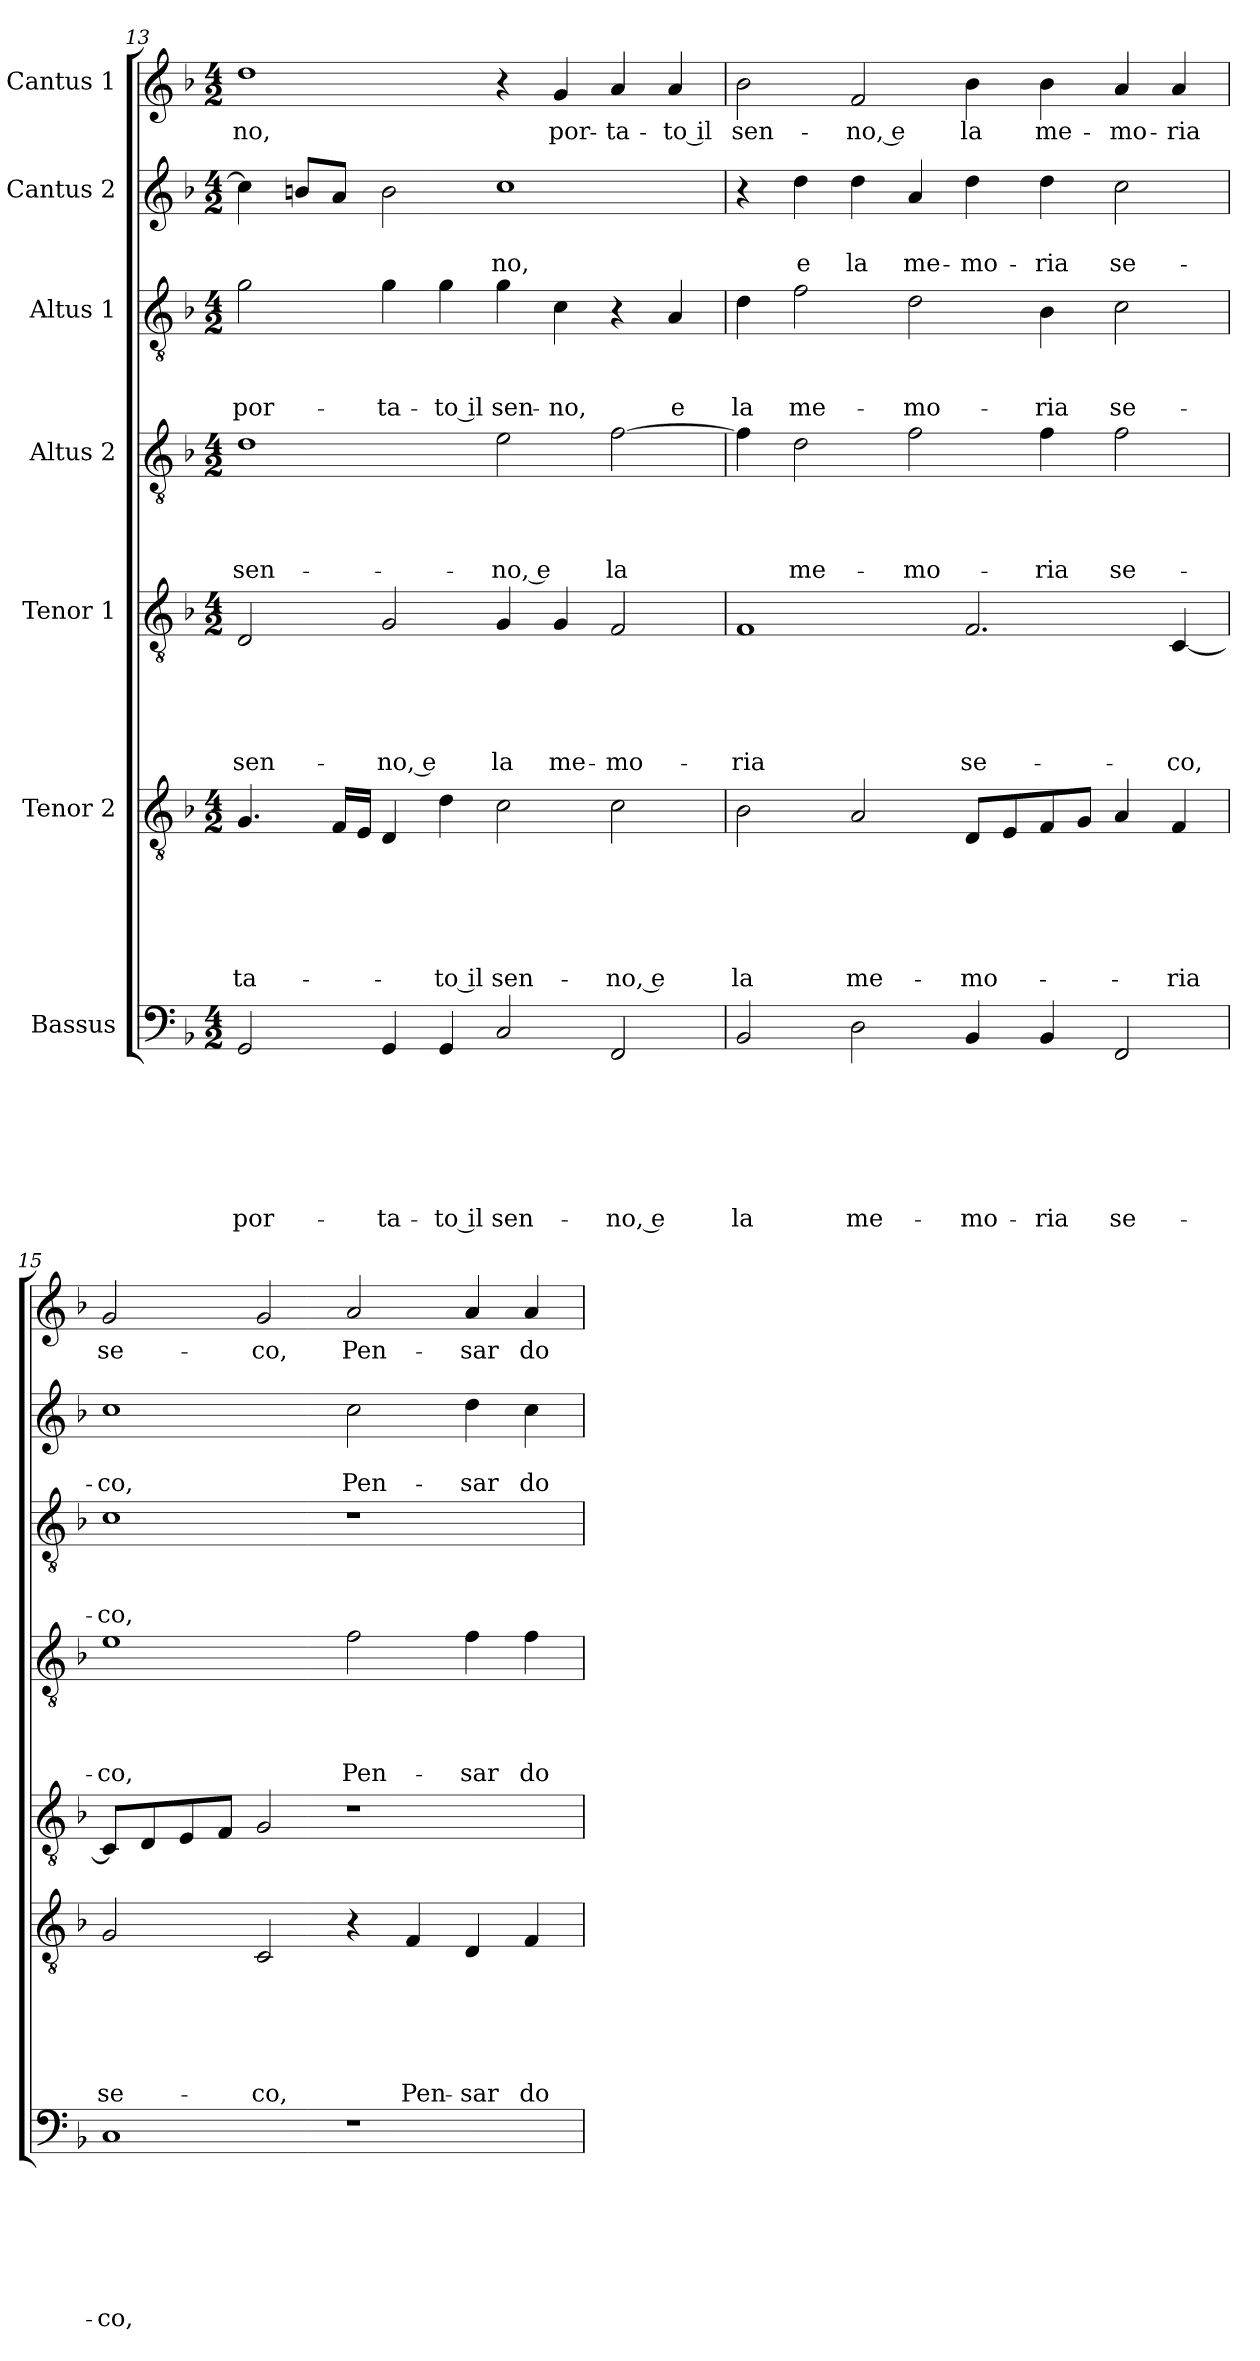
**kern	**text	**text	**text	**text	**text	**text	**text	**kern	**text	**text	**text	**text	**text	**text	**kern	**text	**text	**text	**text	**text	**kern	**text	**text	**text	**text	**kern	**text	**text	**text	**kern	**text	**text	**kern	**text
*part7	*part7	*part7	*part7	*part7	*part7	*part7	*part7	*part6	*part6	*part6	*part6	*part6	*part6	*part6	*part5	*part5	*part5	*part5	*part5	*part5	*part4	*part4	*part4	*part4	*part4	*part3	*part3	*part3	*part3	*part2	*part2	*part2	*part1	*part1
*staff7	*staff7	*staff7	*staff7	*staff7	*staff7	*staff7	*staff7	*staff6	*staff6	*staff6	*staff6	*staff6	*staff6	*staff6	*staff5	*staff5	*staff5	*staff5	*staff5	*staff5	*staff4	*staff4	*staff4	*staff4	*staff4	*staff3	*staff3	*staff3	*staff3	*staff2	*staff2	*staff2	*staff1	*staff1
*I"Bassus	*	*	*	*	*	*	*	*I"Tenor 2	*	*	*	*	*	*	*I"Tenor 1	*	*	*	*	*	*I"Altus 2	*	*	*	*	*I"Altus 1	*	*	*	*I"Cantus 2	*	*	*I"Cantus 1	*
!!LO:LB:g=z
*clefF4	*	*	*	*	*	*	*	*clefGv2	*	*	*	*	*	*	*clefGv2	*	*	*	*	*	*clefGv2	*	*	*	*	*clefGv2	*	*	*	*clefG2	*	*	*clefG2	*
*k[b-]	*	*	*	*	*	*	*	*k[b-]	*	*	*	*	*	*	*k[b-]	*	*	*	*	*	*k[b-]	*	*	*	*	*k[b-]	*	*	*	*k[b-]	*	*	*k[b-]	*
*d:	*	*	*	*	*	*	*	*d:	*	*	*	*	*	*	*d:	*	*	*	*	*	*d:	*	*	*	*	*d:	*	*	*	*d:	*	*	*d:	*
*M4/2	*	*	*	*	*	*	*	*M4/2	*	*	*	*	*	*	*M4/2	*	*	*	*	*	*M4/2	*	*	*	*	*M4/2	*	*	*	*M4/2	*	*	*M4/2	*
=13	=13	=13	=13	=13	=13	=13	=13	=13	=13	=13	=13	=13	=13	=13	=13	=13	=13	=13	=13	=13	=13	=13	=13	=13	=13	=13	=13	=13	=13	=13	=13	=13	=13	=13
!	!	!	!	!	!	!	!LO:LY:b	!	!	!	!	!	!	!LO:LY:b	!	!	!	!	!	!LO:LY:b	!	!	!	!	!LO:LY:b	!	!	!	!LO:LY:b	!	!	!	!	!LO:LY:b
2GG/	.	.	.	.	.	.	por-	4.G/	.	.	.	.	.	-ta-	2D/	.	.	.	.	sen-	1d	.	.	.	sen-	2g\	.	.	por-	4cc\]	.	.	1dd	-no,
.	.	.	.	.	.	.	.	.	.	.	.	.	.	.	.	.	.	.	.	.	.	.	.	.	.	.	.	.	.	8bn/L	.	.	.	.
.	.	.	.	.	.	.	.	16F/LL	.	.	.	.	.	.	.	.	.	.	.	.	.	.	.	.	.	.	.	.	.	8a/J	.	.	.	.
.	.	.	.	.	.	.	.	16E/JJ	.	.	.	.	.	.	.	.	.	.	.	.	.	.	.	.	.	.	.	.	.	.	.	.	.	.
!	!	!	!	!	!	!	!LO:LY:b	!	!	!	!	!	!	!	!	!	!	!	!	!LO:LY:b	!	!	!	!	!	!	!	!	!LO:LY:b	!	!	!	!	!
4GG/	.	.	.	.	.	.	-ta-	4D/	.	.	.	.	.	.	2G/	.	.	.	.	-no, e	.	.	.	.	.	4g\	.	.	-ta-	2b\	.	.	.	.
!	!	!	!	!	!	!	!LO:LY:b	!	!	!	!	!	!	!LO:LY:b	!	!	!	!	!	!	!	!	!	!	!	!	!	!	!LO:LY:b	!	!	!	!	!
4GG/	.	.	.	.	.	.	-to il	4d\	.	.	.	.	.	-to il	.	.	.	.	.	.	.	.	.	.	.	4g\	.	.	-to il	.	.	.	.	.
!	!	!	!	!	!	!	!LO:LY:b	!	!	!	!	!	!	!LO:LY:b	!	!	!	!	!	!LO:LY:b	!	!	!	!	!LO:LY:b	!	!	!	!LO:LY:b	!	!	!LO:LY:b	!	!
2C/	.	.	.	.	.	.	sen-	2c\	.	.	.	.	.	sen-	4G/	.	.	.	.	la	2e\	.	.	.	-no, e	4g\	.	.	sen-	1cc	.	-no,	4r	.
!	!	!	!	!	!	!	!	!	!	!	!	!	!	!	!	!	!	!	!	!LO:LY:b	!	!	!	!	!	!	!	!	!LO:LY:b	!	!	!	!	!LO:LY:b
.	.	.	.	.	.	.	.	.	.	.	.	.	.	.	4G/	.	.	.	.	me-	.	.	.	.	.	4c\	.	.	-no,	.	.	.	4g/	por-
!	!	!	!	!	!	!	!LO:LY:b	!	!	!	!	!	!	!LO:LY:b	!	!	!	!	!	!LO:LY:b	!	!	!	!	!LO:LY:b	!	!	!	!	!	!	!	!	!LO:LY:b
2FF/	.	.	.	.	.	.	-no, e	2c\	.	.	.	.	.	-no, e	2F/	.	.	.	.	-mo-	[2f\	.	.	.	la	4r	.	.	.	.	.	.	4a/	-ta-
!	!	!	!	!	!	!	!	!	!	!	!	!	!	!	!	!	!	!	!	!	!	!	!	!	!	!	!	!	!LO:LY:b	!	!	!	!	!LO:LY:b
.	.	.	.	.	.	.	.	.	.	.	.	.	.	.	.	.	.	.	.	.	.	.	.	.	.	4A/	.	.	e	.	.	.	4a/	-to il
=14	=14	=14	=14	=14	=14	=14	=14	=14	=14	=14	=14	=14	=14	=14	=14	=14	=14	=14	=14	=14	=14	=14	=14	=14	=14	=14	=14	=14	=14	=14	=14	=14	=14	=14
!	!	!	!	!	!	!	!LO:LY:b	!	!	!	!	!	!	!LO:LY:b	!	!	!	!	!	!LO:LY:b	!	!	!	!	!	!	!	!	!LO:LY:b	!	!	!	!	!LO:LY:b
2BB-/	.	.	.	.	.	.	la	2B-\	.	.	.	.	.	la	1F	.	.	.	.	-ria	4f\]	.	.	.	.	4d\	.	.	la	4r	.	.	2b-\	sen-
!	!	!	!	!	!	!	!	!	!	!	!	!	!	!	!	!	!	!	!	!	!	!	!	!	!LO:LY:b	!	!	!	!LO:LY:b	!	!	!LO:LY:b	!	!
.	.	.	.	.	.	.	.	.	.	.	.	.	.	.	.	.	.	.	.	.	2d\	.	.	.	me-	2f\	.	.	me-	4dd\	.	e	.	.
!	!	!	!	!	!	!	!LO:LY:b	!	!	!	!	!	!	!LO:LY:b	!	!	!	!	!	!	!	!	!	!	!	!	!	!	!	!	!	!LO:LY:b	!	!LO:LY:b
2D\	.	.	.	.	.	.	me-	2A/	.	.	.	.	.	me-	.	.	.	.	.	.	.	.	.	.	.	.	.	.	.	4dd\	.	la	2f/	-no, e
!	!	!	!	!	!	!	!	!	!	!	!	!	!	!	!	!	!	!	!	!	!	!	!	!	!LO:LY:b	!	!	!	!LO:LY:b	!	!	!LO:LY:b	!	!
.	.	.	.	.	.	.	.	.	.	.	.	.	.	.	.	.	.	.	.	.	2f\	.	.	.	-mo-	2d\	.	.	-mo-	4a/	.	me-	.	.
!	!	!	!	!	!	!	!LO:LY:b	!	!	!	!	!	!	!LO:LY:b	!	!	!	!	!	!LO:LY:b	!	!	!	!	!	!	!	!	!	!	!	!LO:LY:b	!	!LO:LY:b
4BB-/	.	.	.	.	.	.	-mo-	8D/L	.	.	.	.	.	-mo-	2.F/	.	.	.	.	se-	.	.	.	.	.	.	.	.	.	4dd\	.	-mo-	4b-\	la
.	.	.	.	.	.	.	.	8E/	.	.	.	.	.	.	.	.	.	.	.	.	.	.	.	.	.	.	.	.	.	.	.	.	.	.
!	!	!	!	!	!	!	!LO:LY:b	!	!	!	!	!	!	!	!	!	!	!	!	!	!	!	!	!	!LO:LY:b	!	!	!	!LO:LY:b	!	!	!LO:LY:b	!	!LO:LY:b
4BB-/	.	.	.	.	.	.	-ria	8F/	.	.	.	.	.	.	.	.	.	.	.	.	4f\	.	.	.	-ria	4B-\	.	.	-ria	4dd\	.	-ria	4b-\	me-
.	.	.	.	.	.	.	.	8G/J	.	.	.	.	.	.	.	.	.	.	.	.	.	.	.	.	.	.	.	.	.	.	.	.	.	.
!	!	!	!	!	!	!	!LO:LY:b	!	!	!	!	!	!	!	!	!	!	!	!	!	!	!	!	!	!LO:LY:b	!	!	!	!LO:LY:b	!	!	!LO:LY:b	!	!LO:LY:b
2FF/	.	.	.	.	.	.	se-	4A/	.	.	.	.	.	.	.	.	.	.	.	.	2f\	.	.	.	se-	2c\	.	.	se-	2cc\	.	se-	4a/	-mo-
!	!	!	!	!	!	!	!	!	!	!	!	!	!	!LO:LY:b	!	!	!	!	!	!LO:LY:b	!	!	!	!	!	!	!	!	!	!	!	!	!	!LO:LY:b
.	.	.	.	.	.	.	.	4F/	.	.	.	.	.	-ria	[4C/	.	.	.	.	-co,	.	.	.	.	.	.	.	.	.	.	.	.	4a/	-ria
=15	=15	=15	=15	=15	=15	=15	=15	=15	=15	=15	=15	=15	=15	=15	=15	=15	=15	=15	=15	=15	=15	=15	=15	=15	=15	=15	=15	=15	=15	=15	=15	=15	=15	=15
!	!	!	!	!	!	!	!LO:LY:b	!	!	!	!	!	!	!LO:LY:b	!	!	!	!	!	!	!	!	!	!	!LO:LY:b	!	!	!	!LO:LY:b	!	!	!LO:LY:b	!	!LO:LY:b
1C	.	.	.	.	.	.	-co,	2G/	.	.	.	.	.	se-	8C/L]	.	.	.	.	.	1e	.	.	.	-co,	1c	.	.	-co,	1cc	.	-co,	2g/	se-
.	.	.	.	.	.	.	.	.	.	.	.	.	.	.	8D/	.	.	.	.	.	.	.	.	.	.	.	.	.	.	.	.	.	.	.
.	.	.	.	.	.	.	.	.	.	.	.	.	.	.	8E/	.	.	.	.	.	.	.	.	.	.	.	.	.	.	.	.	.	.	.
.	.	.	.	.	.	.	.	.	.	.	.	.	.	.	8F/J	.	.	.	.	.	.	.	.	.	.	.	.	.	.	.	.	.	.	.
!	!	!	!	!	!	!	!	!	!	!	!	!	!	!LO:LY:b	!	!	!	!	!	!	!	!	!	!	!	!	!	!	!	!	!	!	!	!LO:LY:b
.	.	.	.	.	.	.	.	2C/	.	.	.	.	.	-co,	2G/	.	.	.	.	.	.	.	.	.	.	.	.	.	.	.	.	.	2g/	-co,
!	!	!	!	!	!	!	!	!	!	!	!	!	!	!	!	!	!	!	!	!	!	!	!	!	!LO:LY:b	!	!	!	!	!	!	!LO:LY:b	!	!LO:LY:b
1r	.	.	.	.	.	.	.	4r	.	.	.	.	.	.	1r	.	.	.	.	.	2f\	.	.	.	Pen-	1r	.	.	.	2cc\	.	Pen-	2a/	Pen-
!	!	!	!	!	!	!	!	!	!	!	!	!	!	!LO:LY:b	!	!	!	!	!	!	!	!	!	!	!	!	!	!	!	!	!	!	!	!
.	.	.	.	.	.	.	.	4F/	.	.	.	.	.	Pen-	.	.	.	.	.	.	.	.	.	.	.	.	.	.	.	.	.	.	.	.
!	!	!	!	!	!	!	!	!	!	!	!	!	!	!LO:LY:b	!	!	!	!	!	!	!	!	!	!	!LO:LY:b	!	!	!	!	!	!	!LO:LY:b	!	!LO:LY:b
.	.	.	.	.	.	.	.	4D/	.	.	.	.	.	-sar	.	.	.	.	.	.	4f\	.	.	.	-sar	.	.	.	.	4dd\	.	-sar	4a/	-sar
!	!	!	!	!	!	!	!	!	!	!	!	!	!	!LO:LY:b	!	!	!	!	!	!	!	!	!	!	!LO:LY:b	!	!	!	!	!	!	!LO:LY:b	!	!LO:LY:b
.	.	.	.	.	.	.	.	4F/	.	.	.	.	.	do-	.	.	.	.	.	.	4f\	.	.	.	do-	.	.	.	.	4cc\	.	do-	4a/	do-
=	=	=	=	=	=	=	=	=	=	=	=	=	=	=	=	=	=	=	=	=	=	=	=	=	=	=	=	=	=	=	=	=	=	=
*-	*-	*-	*-	*-	*-	*-	*-	*-	*-	*-	*-	*-	*-	*-	*-	*-	*-	*-	*-	*-	*-	*-	*-	*-	*-	*-	*-	*-	*-	*-	*-	*-	*-	*-
